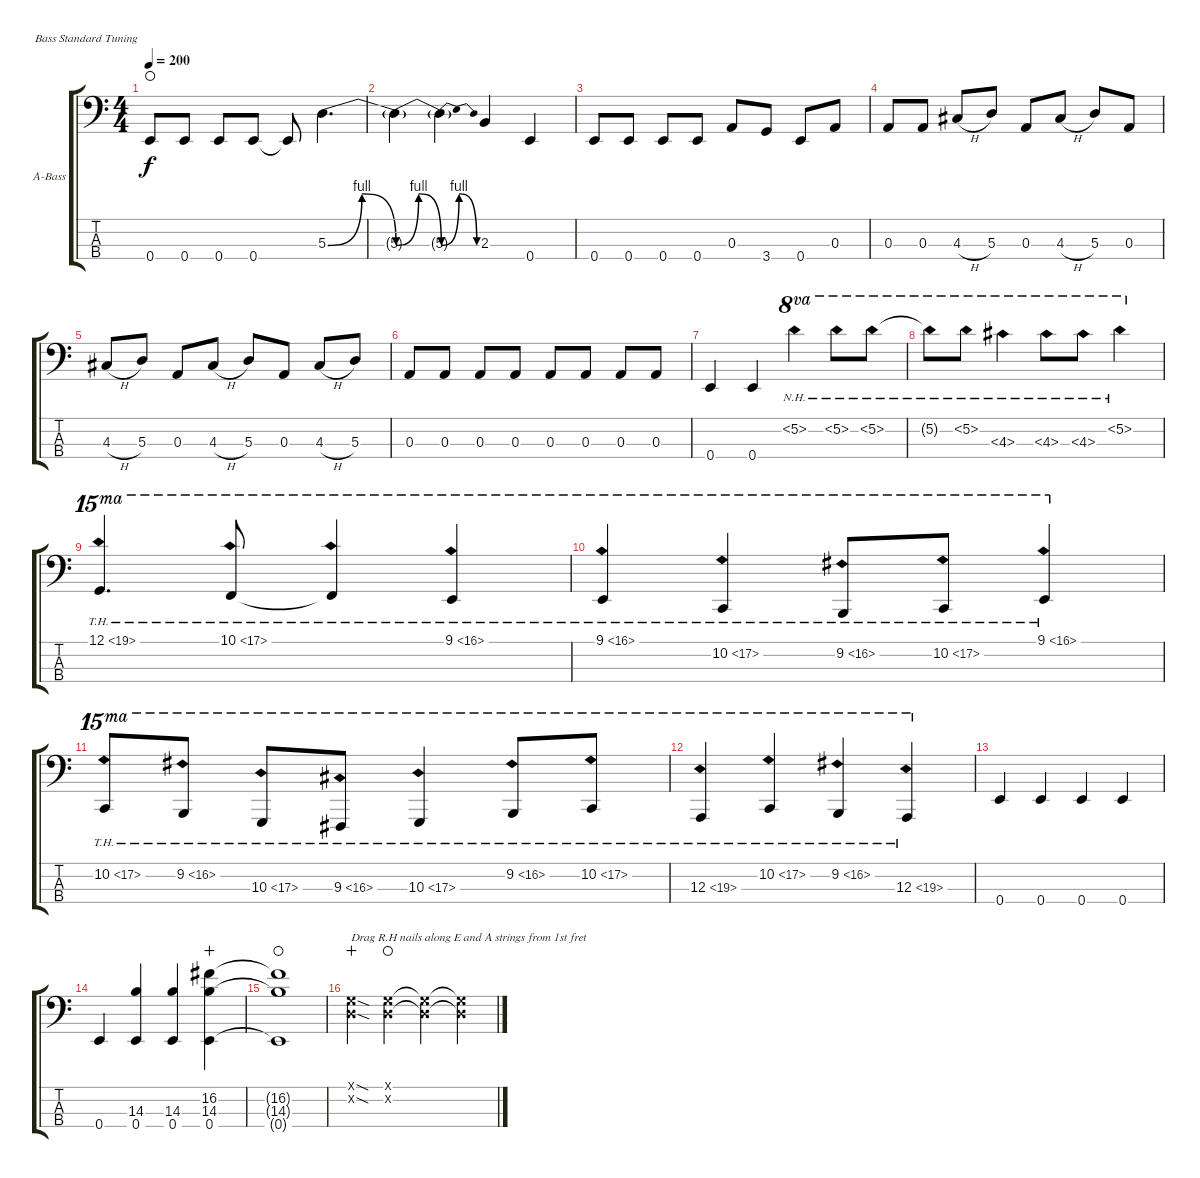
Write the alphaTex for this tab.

\bracketExtendMode groupsimilarinstruments
\firstSystemTrackNameOrientation horizontal
\otherSystemsTrackNameOrientation horizontal
\track ("Bass" "A-Bass") {instrument distortionguitar}
\staff {score tabs}
\tuning (G2 D2 A1 E1)
\ts (4 4)
\tempo 200
\clef f4
\ks c
0.4.8{dy f waho} 0.4.8 0.4.8 0.4.8 0.4{t}.8 5.3{be (bendrelease 13.2 0 20.4 4 38.4 4 52.199999999999996 0)}.4{d} |
5.3{be (bendrelease 11.4 0 18.599999999999998 4 36 4 45 0) t}.4 5.3{be (bendrelease 12 0 18.599999999999998 4 36.6 4 48 0) t}.4 2.3.4 0.4.4 |
0.4.8 0.4.8 0.4.8 0.4.8 0.3.8 3.4.8 0.4.8 0.3.8 |
0.3.8 0.3.8 4.3{h}.8 5.3.8 0.3.8 4.3{h}.8 5.3.8 0.3.8 |
4.3{h}.8 5.3.8 0.3.8 4.3{h}.8 5.3.8 0.3.8 4.3{h}.8 5.3.8 |
0.3.8 0.3.8 0.3.8 0.3.8 0.3.8 0.3.8 0.3.8 0.3.8 |
0.4.4 0.4.4 5.2{nh}.4{ot 8va} 5.2{nh}.8{ot 8va} 5.2{nh}.8{ot 8va} |
5.2{nh t}.8{ot 8va} 5.2{nh}.8{ot 8va} 4.3{nh}.4{ot 8va} 4.3{nh}.8{ot 8va} 4.3{nh}.8{ot 8va} 5.2{nh}.4{ot 8va} |
12.1{th 7}.4{d ot 15ma} 10.1{th 7}.8{ot 15ma} 10.1{th 7 t}.4{ot 15ma} 9.1{th 7}.4{ot 15ma} |
9.1{th 7}.4{ot 15ma} 10.2{th 7}.4{ot 15ma} 9.2{th 7}.8{ot 15ma} 10.2{th 7}.8{ot 15ma} 9.1{th 7}.4{ot 15ma} |
10.2{th 7}.8{ot 15ma} 9.2{th 7}.8{ot 15ma} 10.3{th 7}.8{ot 15ma} 9.3{th 7}.8{ot 15ma} 10.3{th 7}.4{ot 15ma} 9.2{th 7}.8{ot 15ma} 10.2{th 7}.8{ot 15ma} |
12.3{th 7}.4{ot 15ma} 10.2{th 7}.4{ot 15ma} 9.2{th 7}.4{ot 15ma} 12.3{th 7}.4{ot 15ma} |
0.4.4 0.4.4 0.4.4 0.4.4 |
0.4.4 (14.3 0.4).4 (14.3 0.4).4 (16.2 14.3 0.4).4{wahc} |
(16.2{t} 14.3{t} 0.4{t}).1{waho} |
(0.1{sod x} 0.2{sod x}).4{txt "Drag R.H nails along E and A strings from 1st fret" wahc} (0.1{x} 0.2{x}).4{waho} (0.1{x t} 0.2{x t}).4 (0.1{x t} 0.2{x t}).4
